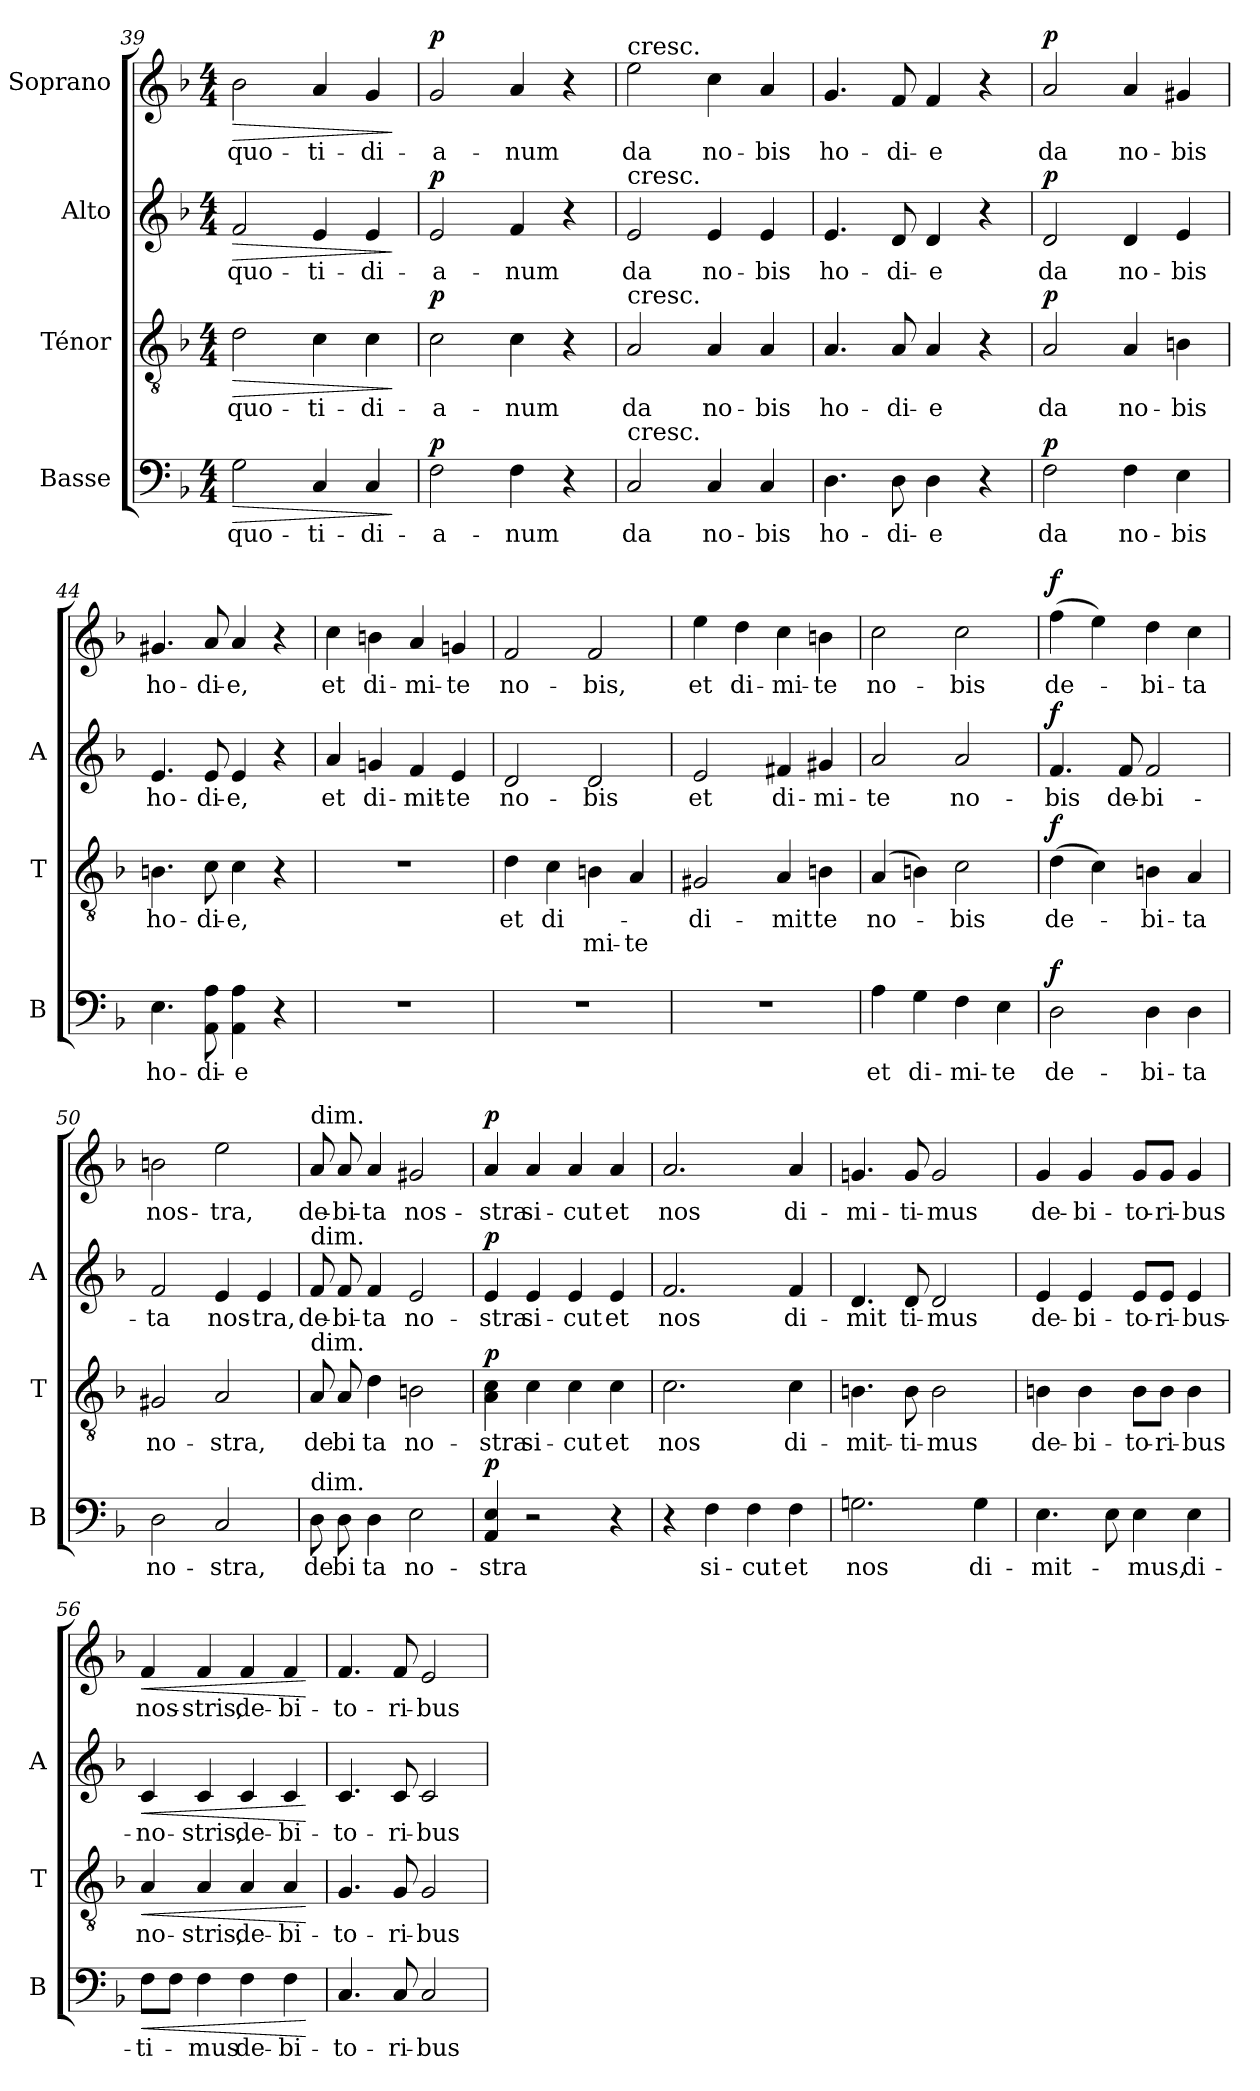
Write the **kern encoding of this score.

**kern	**text	**dynam	**kern	**text	**text	**dynam	**kern	**text	**dynam	**kern	**text	**dynam
*part4	*part4	*part4	*part3	*part3	*part3	*part3	*part2	*part2	*part2	*part1	*part1	*part1
*staff4	*staff4	*staff4	*staff3	*staff3	*staff3	*staff3	*staff2	*staff2	*staff2	*staff1	*staff1	*staff1
*I"Basse	*	*	*I"Ténor	*	*	*	*I"Alto	*	*	*I"Soprano	*	*
*I'B	*	*	*I'T	*	*	*	*I'A	*	*	*	*	*
*clefF4	*	*	*clefGv2	*	*	*	*clefG2	*	*	*clefG2	*	*
*	*	*	*ITrd-7c-12	*	*	*	*	*	*	*	*	*
*k[b-]	*	*	*k[b-]	*	*	*	*k[b-]	*	*	*k[b-]	*	*
*M4/4	*	*	*M4/4	*	*	*	*M4/4	*	*	*M4/4	*	*
=39	=39	=39	=39	=39	=39	=39	=39	=39	=39	=39	=39	=39
!	!LO:LY:b	!LO:HP:b	!	!LO:LY:b	!	!LO:HP:b	!	!LO:LY:b	!LO:HP:b	!	!LO:LY:b	!LO:HP:b
2G\	quo-	>	2dd\	quo-	.	>	2f/	quo-	>	2b-\	quo-	>
!	!LO:LY:b	!	!	!LO:LY:b	!	!	!	!LO:LY:b	!	!	!LO:LY:b	!
4C/	-ti-	.	4cc\	-ti-	.	.	4e/	-ti-	.	4a/	-ti-	.
!	!LO:LY:b	!	!	!LO:LY:b	!	!	!	!LO:LY:b	!	!	!LO:LY:b	!
4C/	-di-	.	4cc\	-di-	.	.	4e/	-di-	.	4g/	-di-	.
.	.	]	.	.	.	]	.	.	]	.	.	]
=40	=40	=40	=40	=40	=40	=40	=40	=40	=40	=40	=40	=40
!	!LO:LY:b	!LO:DY:a	!	!LO:LY:b	!	!LO:DY:a	!	!LO:LY:b	!LO:DY:a	!	!LO:LY:b	!LO:DY:a
2F\	-a-	p	2cc\	-a-	.	p	2e/	-a-	p	2g/	-a-	p
!	!LO:LY:b	!	!	!LO:LY:b	!	!	!	!LO:LY:b	!	!	!LO:LY:b	!
4F\	-num	.	4cc\	-num	.	.	4f/	-num	.	4a/	-num	.
4r	.	.	4r	.	.	.	4r	.	.	4r	.	.
=41	=41	=41	=41	=41	=41	=41	=41	=41	=41	=41	=41	=41
!	!	!	!	!	!	!	!	!	!	!LO:TX:a:t=cresc.	!	!
!	!	!	!	!	!	!	!LO:TX:a:t=cresc.	!	!	!	!	!
!	!	!	!LO:TX:a:t=cresc.	!	!	!	!	!	!	!	!	!
!LO:TX:a:t=cresc.	!	!	!	!	!	!	!	!	!	!	!	!
!	!LO:LY:b	!	!	!LO:LY:b	!	!	!	!LO:LY:b	!	!	!LO:LY:b	!
2C/	da	.	2a/	da	.	.	2e/	da	.	2ee\	da	.
!	!LO:LY:b	!	!	!LO:LY:b	!	!	!	!LO:LY:b	!	!	!LO:LY:b	!
4C/	no-	.	4a/	no-	.	.	4e/	no-	.	4cc\	no-	.
!	!LO:LY:b	!	!	!LO:LY:b	!	!	!	!LO:LY:b	!	!	!LO:LY:b	!
4C/	-bis	.	4a/	-bis	.	.	4e/	-bis	.	4a/	-bis	.
=42	=42	=42	=42	=42	=42	=42	=42	=42	=42	=42	=42	=42
!	!LO:LY:b	!	!	!LO:LY:b	!	!	!	!LO:LY:b	!	!	!LO:LY:b	!
4.D\	ho-	.	4.a/	ho-	.	.	4.e/	ho-	.	4.g/	ho-	.
!	!LO:LY:b	!	!	!LO:LY:b	!	!	!	!LO:LY:b	!	!	!LO:LY:b	!
8D\	-di-	.	8a/	-di-	.	.	8d/	-di-	.	8f/	-di-	.
!	!LO:LY:b	!	!	!LO:LY:b	!	!	!	!LO:LY:b	!	!	!LO:LY:b	!
4D\	-e	.	4a/	-e	.	.	4d/	-e	.	4f/	-e	.
4r	.	.	4r	.	.	.	4r	.	.	4r	.	.
=43	=43	=43	=43	=43	=43	=43	=43	=43	=43	=43	=43	=43
!	!LO:LY:b	!LO:DY:a	!	!LO:LY:b	!	!LO:DY:a	!	!LO:LY:b	!LO:DY:a	!	!LO:LY:b	!LO:DY:a
2F\	da	p	2a/	da	.	p	2d/	da	p	2a/	da	p
!	!LO:LY:b	!	!	!LO:LY:b	!	!	!	!LO:LY:b	!	!	!LO:LY:b	!
4F\	no-	.	4a/	no-	.	.	4d/	no-	.	4a/	no-	.
!	!LO:LY:b	!	!	!LO:LY:b	!	!	!	!LO:LY:b	!	!	!LO:LY:b	!
4E\	-bis	.	4bn\	-bis	.	.	4e/	-bis	.	4g#X/	-bis	.
=44	=44	=44	=44	=44	=44	=44	=44	=44	=44	=44	=44	=44
!	!LO:LY:b	!	!	!LO:LY:b	!	!	!	!LO:LY:b	!	!	!LO:LY:b	!
4.E\	ho-	.	4.bn\	ho-	.	.	4.e/	ho-	.	4.g#X/	ho-	.
!	!LO:LY:b	!	!	!LO:LY:b	!	!	!	!LO:LY:b	!	!	!LO:LY:b	!
8AA\ 8A\	-di-	.	8cc\	-di-	.	.	8e/	-di-	.	8a/	-di-	.
!	!LO:LY:b	!	!	!LO:LY:b	!	!	!	!LO:LY:b	!	!	!LO:LY:b	!
4AA\ 4A\	-e	.	4cc\	-e,	.	.	4e/	-e,	.	4a/	-e,	.
4r	.	.	4r	.	.	.	4r	.	.	4r	.	.
=45	=45	=45	=45	=45	=45	=45	=45	=45	=45	=45	=45	=45
!	!	!	!	!	!	!	!	!LO:LY:b	!	!	!LO:LY:b	!
1r	.	.	1r	.	.	.	4a/	et	.	4cc\	et	.
!	!	!	!	!	!	!	!	!LO:LY:b	!	!	!LO:LY:b	!
.	.	.	.	.	.	.	4gn/	di-	.	4bn\	di-	.
!	!	!	!	!	!	!	!	!LO:LY:b	!	!	!LO:LY:b	!
.	.	.	.	.	.	.	4f/	-mit-	.	4a/	-mi-	.
!	!	!	!	!	!	!	!	!LO:LY:b	!	!	!LO:LY:b	!
.	.	.	.	.	.	.	4e/	-te	.	4gn/	-te	.
=46	=46	=46	=46	=46	=46	=46	=46	=46	=46	=46	=46	=46
!	!	!	!	!LO:LY:b	!	!	!	!LO:LY:b	!	!	!LO:LY:b	!
1r	.	.	4dd\	et	.	.	2d/	no-	.	2f/	no-	.
!	!	!	!	!LO:LY:b	!	!	!	!	!	!	!	!
.	.	.	4cc\	di-	.	.	.	.	.	.	.	.
!	!	!	!	!	!LO:LY:b	!	!	!LO:LY:b	!	!	!LO:LY:b	!
.	.	.	4bn\	.	mi-	.	2d/	-bis	.	2f/	-bis,	.
!	!	!	!	!	!LO:LY:b	!	!	!	!	!	!	!
.	.	.	4a/	.	-te	.	.	.	.	.	.	.
!!LO:LB:g=z
=47	=47	=47	=47	=47	=47	=47	=47	=47	=47	=47	=47	=47
!	!	!	!	!LO:LY:b	!	!	!	!LO:LY:b	!	!	!LO:LY:b	!
1r	.	.	2g#X/	di-	.	.	2e/	et	.	4ee\	et	.
!	!	!	!	!	!	!	!	!	!	!	!LO:LY:b	!
.	.	.	.	.	.	.	.	.	.	4dd\	di-	.
!	!	!	!	!LO:LY:b	!	!	!	!LO:LY:b	!	!	!LO:LY:b	!
.	.	.	4a/	-mit	.	.	4f#X/	di-	.	4cc\	-mi-	.
!	!	!	!	!LO:LY:b	!	!	!	!LO:LY:b	!	!	!LO:LY:b	!
.	.	.	4bn\	te	.	.	4g#X/	-mi-	.	4bn\	-te	.
=48	=48	=48	=48	=48	=48	=48	=48	=48	=48	=48	=48	=48
!	!LO:LY:b	!	!	!LO:LY:b	!	!	!	!LO:LY:b	!	!	!LO:LY:b	!
4A\	et	.	(>4a/	no-	.	.	2a/	-te	.	2cc\	no-	.
!	!LO:LY:b	!	!	!	!	!	!	!	!	!	!	!
4G\	di-	.	4bn\)	.	.	.	.	.	.	.	.	.
!	!LO:LY:b	!	!	!LO:LY:b	!	!	!	!LO:LY:b	!	!	!LO:LY:b	!
4F\	-mi-	.	2cc\	-bis	.	.	2a/	no-	.	2cc\	-bis	.
!	!LO:LY:b	!	!	!	!	!	!	!	!	!	!	!
4E\	-te	.	.	.	.	.	.	.	.	.	.	.
=49	=49	=49	=49	=49	=49	=49	=49	=49	=49	=49	=49	=49
!	!LO:LY:b	!LO:DY:a	!	!LO:LY:b	!	!LO:DY:a	!	!LO:LY:b	!LO:DY:a	!	!LO:LY:b	!LO:DY:a
2D\	de-	f	(>4dd\	de-	.	f	4.f/	-bis	f	(>4ff\	de-	f
.	.	.	4cc\)	.	.	.	.	.	.	4ee\)	.	.
!	!	!	!	!	!	!	!	!LO:LY:b	!	!	!	!
.	.	.	.	.	.	.	8f/	de-	.	.	.	.
!	!LO:LY:b	!	!	!LO:LY:b	!	!	!	!LO:LY:b	!	!	!LO:LY:b	!
4D\	-bi-	.	4bn\	-bi-	.	.	2f/	-bi-	.	4dd\	-bi-	.
!	!LO:LY:b	!	!	!LO:LY:b	!	!	!	!	!	!	!LO:LY:b	!
4D\	-ta	.	4a/	-ta	.	.	.	.	.	4cc\	-ta	.
=50	=50	=50	=50	=50	=50	=50	=50	=50	=50	=50	=50	=50
!	!LO:LY:b	!	!	!LO:LY:b	!	!	!	!LO:LY:b	!	!	!LO:LY:b	!
2D\	no-	.	2g#X/	no-	.	.	2f/	-ta	.	2bn\	nos-	.
!	!LO:LY:b	!	!	!LO:LY:b	!	!	!	!LO:LY:b	!	!	!LO:LY:b	!
2C/	-stra,	.	2a/	-stra,	.	.	4e/	nos-	.	2ee\	-tra,	.
!	!	!	!	!	!	!	!	!LO:LY:b	!	!	!	!
.	.	.	.	.	.	.	4e/	-tra,	.	.	.	.
=51	=51	=51	=51	=51	=51	=51	=51	=51	=51	=51	=51	=51
!	!	!	!	!	!	!	!	!	!	!LO:TX:a:t=dim.	!	!
!	!	!	!	!	!	!	!LO:TX:a:t=dim.	!	!	!	!	!
!	!	!	!LO:TX:a:t=dim.	!	!	!	!	!	!	!	!	!
!LO:TX:a:t=dim.	!	!	!	!	!	!	!	!	!	!	!	!
!	!LO:LY:b	!	!	!LO:LY:b	!	!	!	!LO:LY:b	!	!	!LO:LY:b	!
8D\	de	.	8a/	de	.	.	8f/	de-	.	8a/	de-	.
!	!LO:LY:b	!	!	!LO:LY:b	!	!	!	!LO:LY:b	!	!	!LO:LY:b	!
8D\	bi	.	8a/	bi	.	.	8f/	-bi-	.	8a/	-bi-	.
!	!LO:LY:b	!	!	!LO:LY:b	!	!	!	!LO:LY:b	!	!	!LO:LY:b	!
4D\	ta	.	4dd\	ta	.	.	4f/	-ta	.	4a/	-ta	.
!	!LO:LY:b	!	!	!LO:LY:b	!	!	!	!LO:LY:b	!	!	!LO:LY:b	!
2E\	no-	.	2bn\	no-	.	.	2e/	no-	.	2g#X/	nos-	.
=52	=52	=52	=52	=52	=52	=52	=52	=52	=52	=52	=52	=52
!	!LO:LY:b	!LO:DY:a	!	!LO:LY:b	!	!LO:DY:a	!	!LO:LY:b	!LO:DY:a	!	!LO:LY:b	!LO:DY:a
4AA/ 4E/	-stra	p	4a\ 4cc\	-stra	.	p	4e/	-stra	p	4a/	-stra	p
!	!	!	!	!LO:LY:b	!	!	!	!LO:LY:b	!	!	!LO:LY:b	!
2r	.	.	4cc\	si-	.	.	4e/	si-	.	4a/	si-	.
!	!	!	!	!LO:LY:b	!	!	!	!LO:LY:b	!	!	!LO:LY:b	!
.	.	.	4cc\	-cut	.	.	4e/	-cut	.	4a/	-cut	.
!	!	!	!	!LO:LY:b	!	!	!	!LO:LY:b	!	!	!LO:LY:b	!
4r	.	.	4cc\	et	.	.	4e/	et	.	4a/	et	.
=53	=53	=53	=53	=53	=53	=53	=53	=53	=53	=53	=53	=53
!	!	!	!	!LO:LY:b	!	!	!	!LO:LY:b	!	!	!LO:LY:b	!
4r	.	.	2.cc\	nos	.	.	2.f/	nos	.	2.a/	nos	.
!	!LO:LY:b	!	!	!	!	!	!	!	!	!	!	!
4F\	si-	.	.	.	.	.	.	.	.	.	.	.
!	!LO:LY:b	!	!	!	!	!	!	!	!	!	!	!
4F\	-cut	.	.	.	.	.	.	.	.	.	.	.
!	!LO:LY:b	!	!	!LO:LY:b	!	!	!	!LO:LY:b	!	!	!LO:LY:b	!
4F\	et	.	4cc\	di-	.	.	4f/	di-	.	4a/	di-	.
=54	=54	=54	=54	=54	=54	=54	=54	=54	=54	=54	=54	=54
!	!LO:LY:b	!	!	!LO:LY:b	!	!	!	!LO:LY:b	!	!	!LO:LY:b	!
2.Gn\	nos	.	4.bn\	-mit-	.	.	4.d/	-mit	.	4.gn/	-mi-	.
!	!	!	!	!LO:LY:b	!	!	!	!LO:LY:b	!	!	!LO:LY:b	!
.	.	.	8b\	-ti-	.	.	8d/	ti-	.	8g/	-ti-	.
!	!	!	!	!LO:LY:b	!	!	!	!LO:LY:b	!	!	!LO:LY:b	!
.	.	.	2b\	-mus	.	.	2d/	-mus	.	2g/	-mus	.
!	!LO:LY:b	!	!	!	!	!	!	!	!	!	!	!
4G\	di-	.	.	.	.	.	.	.	.	.	.	.
!!LO:PB:g=z
=55	=55	=55	=55	=55	=55	=55	=55	=55	=55	=55	=55	=55
!	!LO:LY:b	!	!	!LO:LY:b	!	!	!	!LO:LY:b	!	!	!LO:LY:b	!
4.E\	-mit-	.	4bn\	de-	.	.	4e/	de-	.	4g/	de-	.
!	!	!	!	!LO:LY:b	!	!	!	!LO:LY:b	!	!	!LO:LY:b	!
.	.	.	4b\	-bi-	.	.	4e/	-bi-	.	4g/	-bi-	.
8E\	.	.	.	.	.	.	.	.	.	.	.	.
!	!LO:LY:b	!	!	!LO:LY:b	!	!	!	!LO:LY:b	!	!	!LO:LY:b	!
4E\	-mus,	.	8b\L	-to-	.	.	8e/L	-to-	.	8g/L	-to-	.
!	!	!	!	!LO:LY:b	!	!	!	!LO:LY:b	!	!	!LO:LY:b	!
.	.	.	8b\J	-ri-	.	.	8e/J	-ri-	.	8g/J	-ri-	.
!	!LO:LY:b	!	!	!LO:LY:b	!	!	!	!LO:LY:b	!	!	!LO:LY:b	!
4E\	di-	.	4b\	-bus	.	.	4e/	-bus-	.	4g/	-bus	.
=56	=56	=56	=56	=56	=56	=56	=56	=56	=56	=56	=56	=56
!	!LO:LY:b	!LO:HP:b	!	!LO:LY:b	!	!LO:HP:b	!	!LO:LY:b	!LO:HP:b	!	!LO:LY:b	!LO:HP:b
8F\L	-ti-	<	4a/	no-	.	<	4c/	-no-	<	4f/	nos-	<
8F\J	.	.	.	.	.	.	.	.	.	.	.	.
!	!LO:LY:b	!	!	!LO:LY:b	!	!	!	!LO:LY:b	!	!	!LO:LY:b	!
4F\	-mus	.	4a/	-stris,	.	.	4c/	-stris,	.	4f/	-stris,	.
!	!LO:LY:b	!	!	!LO:LY:b	!	!	!	!LO:LY:b	!	!	!LO:LY:b	!
4F\	de-	.	4a/	de-	.	.	4c/	de-	.	4f/	de-	.
!	!LO:LY:b	!	!	!LO:LY:b	!	!	!	!LO:LY:b	!	!	!LO:LY:b	!
4F\	-bi-	.	4a/	-bi-	.	.	4c/	-bi-	.	4f/	-bi-	.
.	.	[	.	.	.	[	.	.	[	.	.	[
=57	=57	=57	=57	=57	=57	=57	=57	=57	=57	=57	=57	=57
!	!LO:LY:b	!	!	!LO:LY:b	!	!	!	!LO:LY:b	!	!	!LO:LY:b	!
4.C/	-to-	.	4.g/	-to-	.	.	4.c/	-to-	.	4.f/	-to-	.
!	!LO:LY:b	!	!	!LO:LY:b	!	!	!	!LO:LY:b	!	!	!LO:LY:b	!
8C/	-ri-	.	8g/	-ri-	.	.	8c/	-ri-	.	8f/	-ri-	.
!	!LO:LY:b	!	!	!LO:LY:b	!	!	!	!LO:LY:b	!	!	!LO:LY:b	!
2C/	-bus	.	2g/	-bus	.	.	2c/	-bus	.	2e/	-bus	.
=	=	=	=	=	=	=	=	=	=	=	=	=
*-	*-	*-	*-	*-	*-	*-	*-	*-	*-	*-	*-	*-
